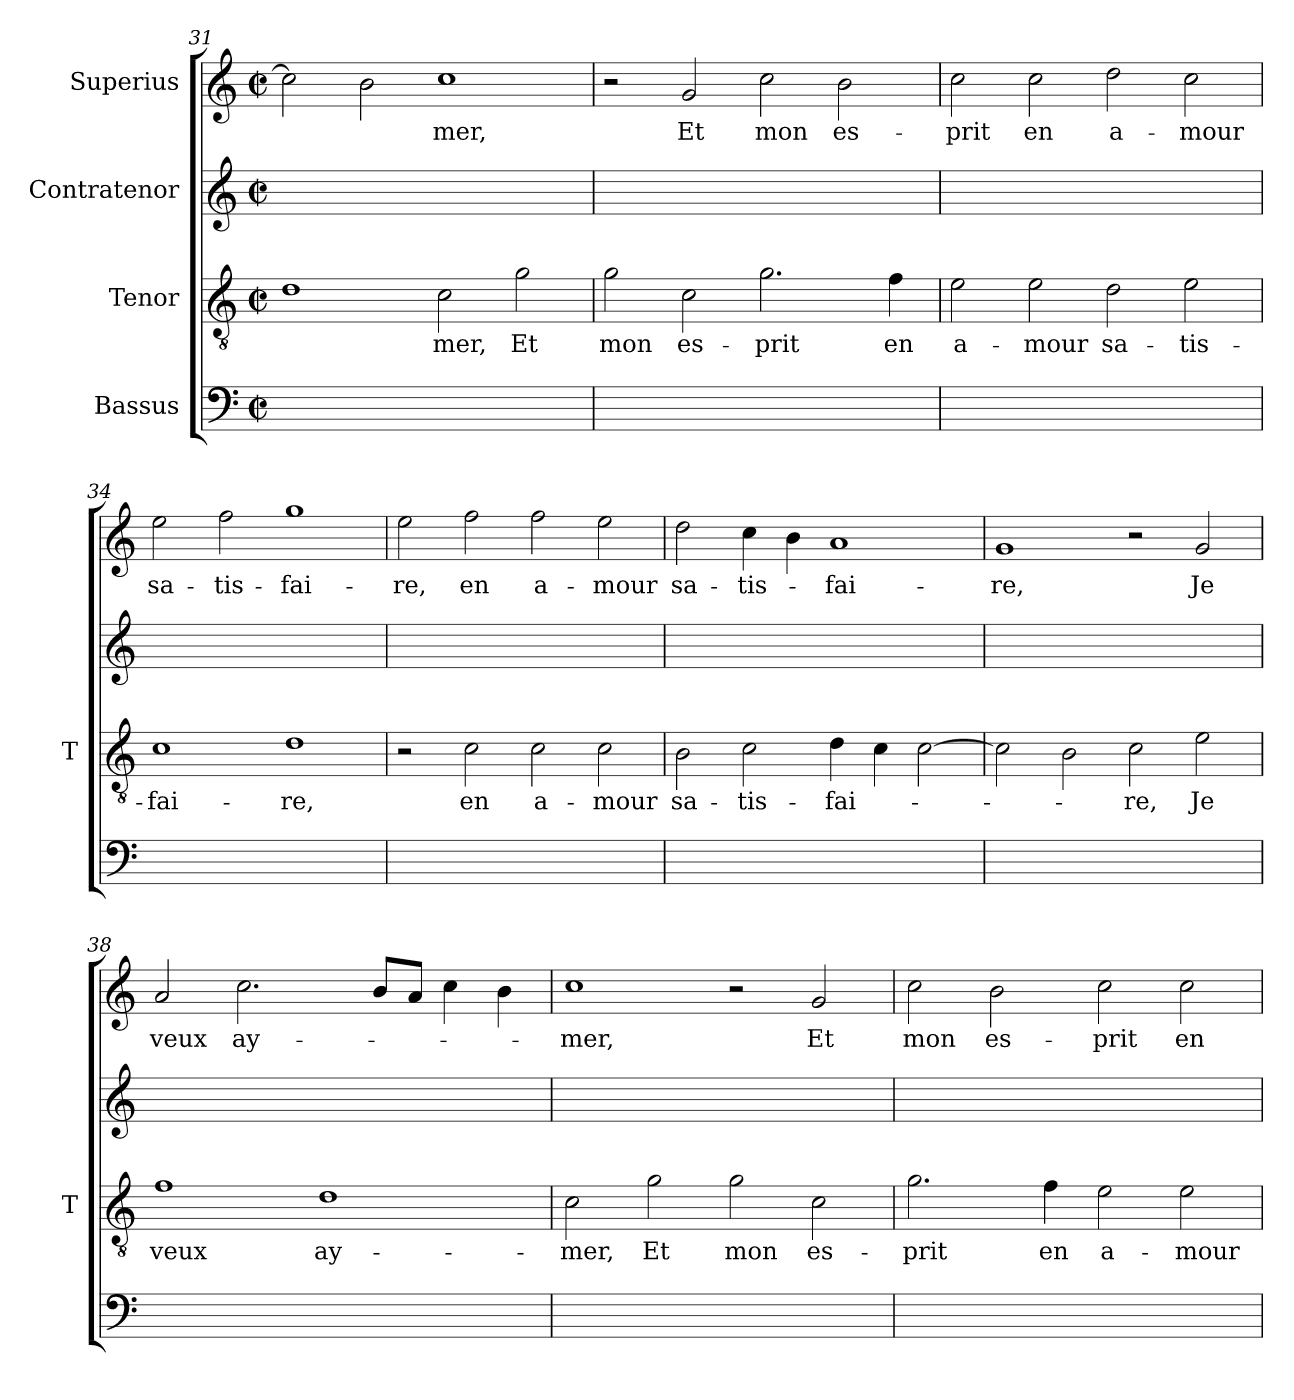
**kern	**kern	**text	**kern	**kern	**text
*part4	*part3	*part3	*part2	*part1	*part1
*staff4	*staff3	*staff3	*staff2	*staff1	*staff1
*I"Bassus	*I"Tenor	*	*I"Contratenor	*I"Superius	*
*	*I'T	*	*	*	*
*clefF4	*clefGv2	*	*clefG2	*clefG2	*
*k[]	*k[]	*	*k[]	*k[]	*
*C:	*C:	*	*C:	*C:	*
*M2/2	*M2/2	*	*M2/2	*M2/2	*
*met(c|)	*met(c|)	*	*met(c|)	*met(c|)	*
=31	=31	=31	=31	=31	=31
1ryy	1d	.	1ryy	2cc]	.
.	.	.	.	2b	.
1ryy	2c	-mer,	1ryy	1cc	-mer,
.	2g	-Et	.	.	.
=32	=32	=32	=32	=32	=32
1ryy	2g	-mon	1ryy	2r	.
.	2c	es-	.	2g	-Et
1ryy	2.g	-prit	1ryy	2cc	-mon
.	.	.	.	2b	es-
.	4f	-en	.	.	.
=33	=33	=33	=33	=33	=33
1ryy	2e	a-	1ryy	2cc	-prit
.	2e	-mour	.	2cc	-en
1ryy	2d	sa-	1ryy	2dd	a-
.	2e	tis-	.	2cc	-mour
=34	=34	=34	=34	=34	=34
1ryy	1c	fai-	1ryy	2ee	sa-
.	.	.	.	2ff	tis-
1ryy	1d	-re,	1ryy	1gg	fai-
=35	=35	=35	=35	=35	=35
1ryy	2r	.	1ryy	2ee	-re,
.	2c	-en	.	2ff	-en
1ryy	2c	a-	1ryy	2ff	a-
.	2c	-mour	.	2ee	-mour
=36	=36	=36	=36	=36	=36
1ryy	2B	sa-	1ryy	2dd	sa-
.	2c	tis-	.	4cc	tis-
.	.	.	.	4b	.
1ryy	4d	fai-	1ryy	1a	fai-
.	4c	.	.	.	.
.	[2c	.	.	.	.
=37	=37	=37	=37	=37	=37
1ryy	2c]	.	1ryy	1g	-re,
.	2B	.	.	.	.
1ryy	2c	-re,	1ryy	2r	.
.	2e	-Je	.	2g	-Je
=38	=38	=38	=38	=38	=38
1ryy	1f	-veux	1ryy	2a	-veux
.	.	.	.	2.cc	ay-
1ryy	1d	ay-	1ryy	.	.
.	.	.	.	8bL	.
.	.	.	.	8aJ	.
.	.	.	.	4cc	.
.	.	.	.	4b	.
=39	=39	=39	=39	=39	=39
1ryy	2c	-mer,	1ryy	1cc	-mer,
.	2g	-Et	.	.	.
1ryy	2g	-mon	1ryy	2r	.
.	2c	es-	.	2g	-Et
=40	=40	=40	=40	=40	=40
1ryy	2.g	-prit	1ryy	2cc	-mon
.	.	.	.	2b	es-
.	4f	-en	.	.	.
1ryy	2e	a-	1ryy	2cc	-prit
.	2e	-mour	.	2cc	-en
=	=	=	=	=	=
*-	*-	*-	*-	*-	*-
